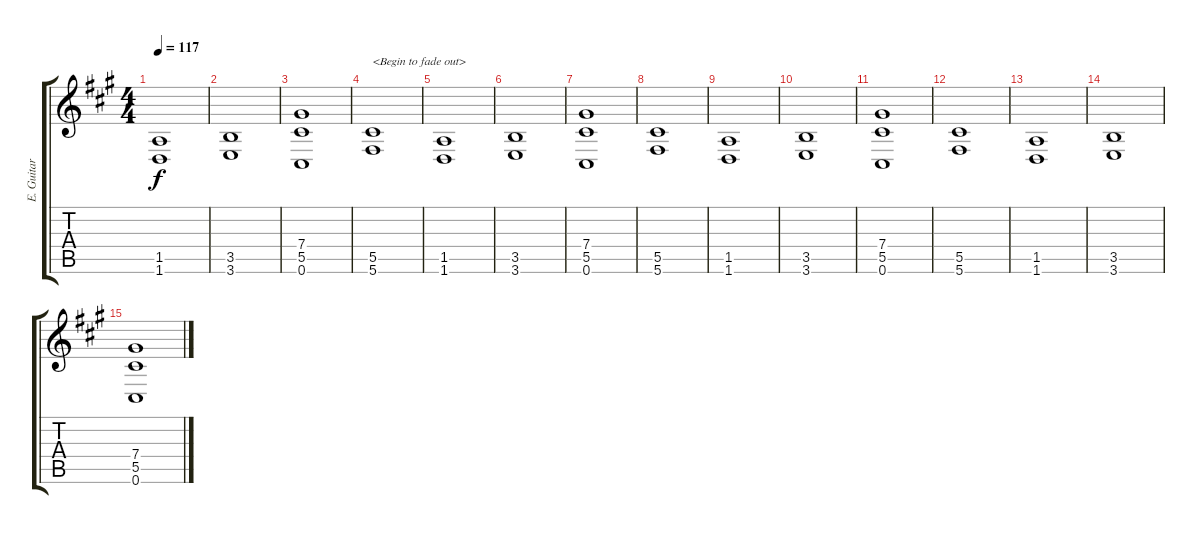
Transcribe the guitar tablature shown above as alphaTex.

\track ("E. Guitar II" "E. Guitar ") {instrument overdrivenguitar}
\staff {score tabs}
\tuning (Eb4 Bb3 Gb3 Db3 Ab2 Db2) {hide}
\ts (4 4)
\tempo 117
\clef g2
\ks a
(1.5 1.6).1{dy f} |
(3.5 3.6).1 |
(7.4 5.5 0.6).1 |
(5.5 5.6).1{txt "<Begin to fade out>"} |
(1.5 1.6).1 |
(3.5 3.6).1 |
(7.4 5.5 0.6).1 |
(5.5 5.6).1 |
(1.5 1.6).1 |
(3.5 3.6).1 |
(7.4 5.5 0.6).1 |
(5.5 5.6).1 |
(1.5 1.6).1 |
(3.5 3.6).1 |
(7.4 5.5 0.6).1
